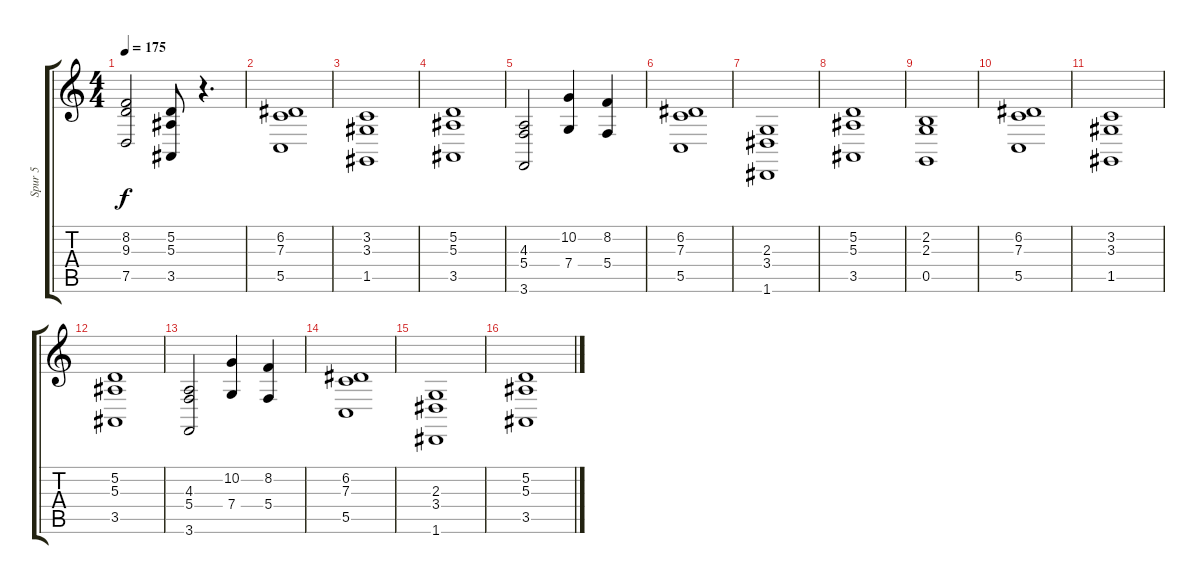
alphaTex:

\track ("Spur 5" "Spur 5") {instrument stringensemble1}
\staff {score tabs}
\tuning (D4 A3 F3 C3 G2 D2) {hide}
\ts (4 4)
\tempo 175
\clef g2
\ks c
(8.2 9.3 7.5).2{dy f} (5.2 5.3 3.5).8 r.4{d} |
(6.2 7.3 5.5).1 |
(3.2 3.3 1.5).1 |
(5.2 5.3 3.5).1 |
(4.3 5.4 3.6).2 (10.2 7.4).4 (8.2 5.4).4 |
(6.2 7.3 5.5).1 |
(2.3 3.4 1.6).1 |
(5.2 5.3 3.5).1 |
(2.2 2.3 0.5).1 |
(6.2 7.3 5.5).1 |
(3.2 3.3 1.5).1 |
(5.2 5.3 3.5).1 |
(4.3 5.4 3.6).2 (10.2 7.4).4 (8.2 5.4).4 |
(6.2 7.3 5.5).1 |
(2.3 3.4 1.6).1 |
(5.2 5.3 3.5).1
